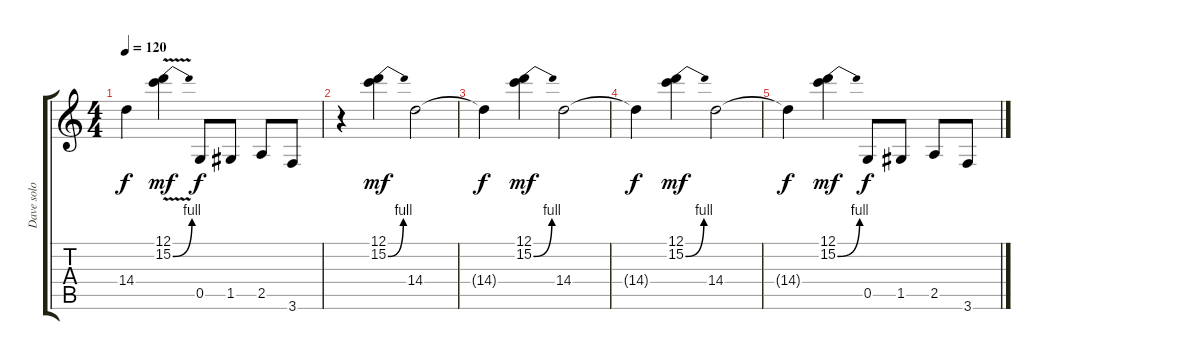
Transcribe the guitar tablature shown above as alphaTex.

\track ("Dave solo and fills" "Dave solo ") {instrument distortionguitar}
\staff {score tabs}
\tuning (D4 A3 F3 C3 G2 D2) {hide}
\ts (4 4)
\tempo 120
\clef g2
\ks c
14.4{t}.4{dy f} (12.1{v} 15.2{be (bend 0 0 60 4) v}).4{dy mf} 0.5.8{dy f} 1.5.8 2.5.8 3.6.8 |
r.4 (12.1 15.2{be (bend 0 0 60 4)}).4{dy mf} 14.4.2 |
14.4{t}.4{dy f} (12.1 15.2{be (bend 0 0 60 4)}).4{dy mf} 14.4.2 |
14.4{t}.4{dy f} (12.1 15.2{be (bend 0 0 60 4)}).4{dy mf} 14.4.2 |
14.4{t}.4{dy f} (12.1 15.2{be (bend 0 0 60 4)}).4{dy mf} 0.5.8{dy f} 1.5.8 2.5.8 3.6.8
